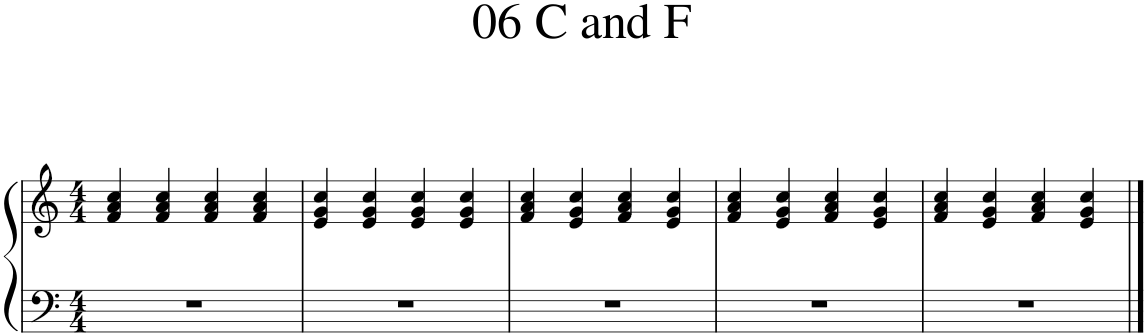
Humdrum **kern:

**kern	**kern
*part1	*part1
*staff2	*staff1
*I"Piano	*
*I'Pno.	*
*clefF4	*clefG2
*k[]	*k[]
*M4/4	*M4/4
=1	=1
1r	4f/ 4a/ 4cc/
.	4f/ 4a/ 4cc/
.	4f/ 4a/ 4cc/
.	4f/ 4a/ 4cc/
=2	=2
1r	4e/ 4g/ 4cc/
.	4e/ 4g/ 4cc/
.	4e/ 4g/ 4cc/
.	4e/ 4g/ 4cc/
=3	=3
1r	4f/ 4a/ 4cc/
.	4e/ 4g/ 4cc/
.	4f/ 4a/ 4cc/
.	4e/ 4g/ 4cc/
=4	=4
1r	4f/ 4a/ 4cc/
.	4e/ 4g/ 4cc/
.	4f/ 4a/ 4cc/
.	4e/ 4g/ 4cc/
=5	=5
1r	4f/ 4a/ 4cc/
.	4e/ 4g/ 4cc/
.	4f/ 4a/ 4cc/
.	4e/ 4g/ 4cc/
==	==
*-	*-
